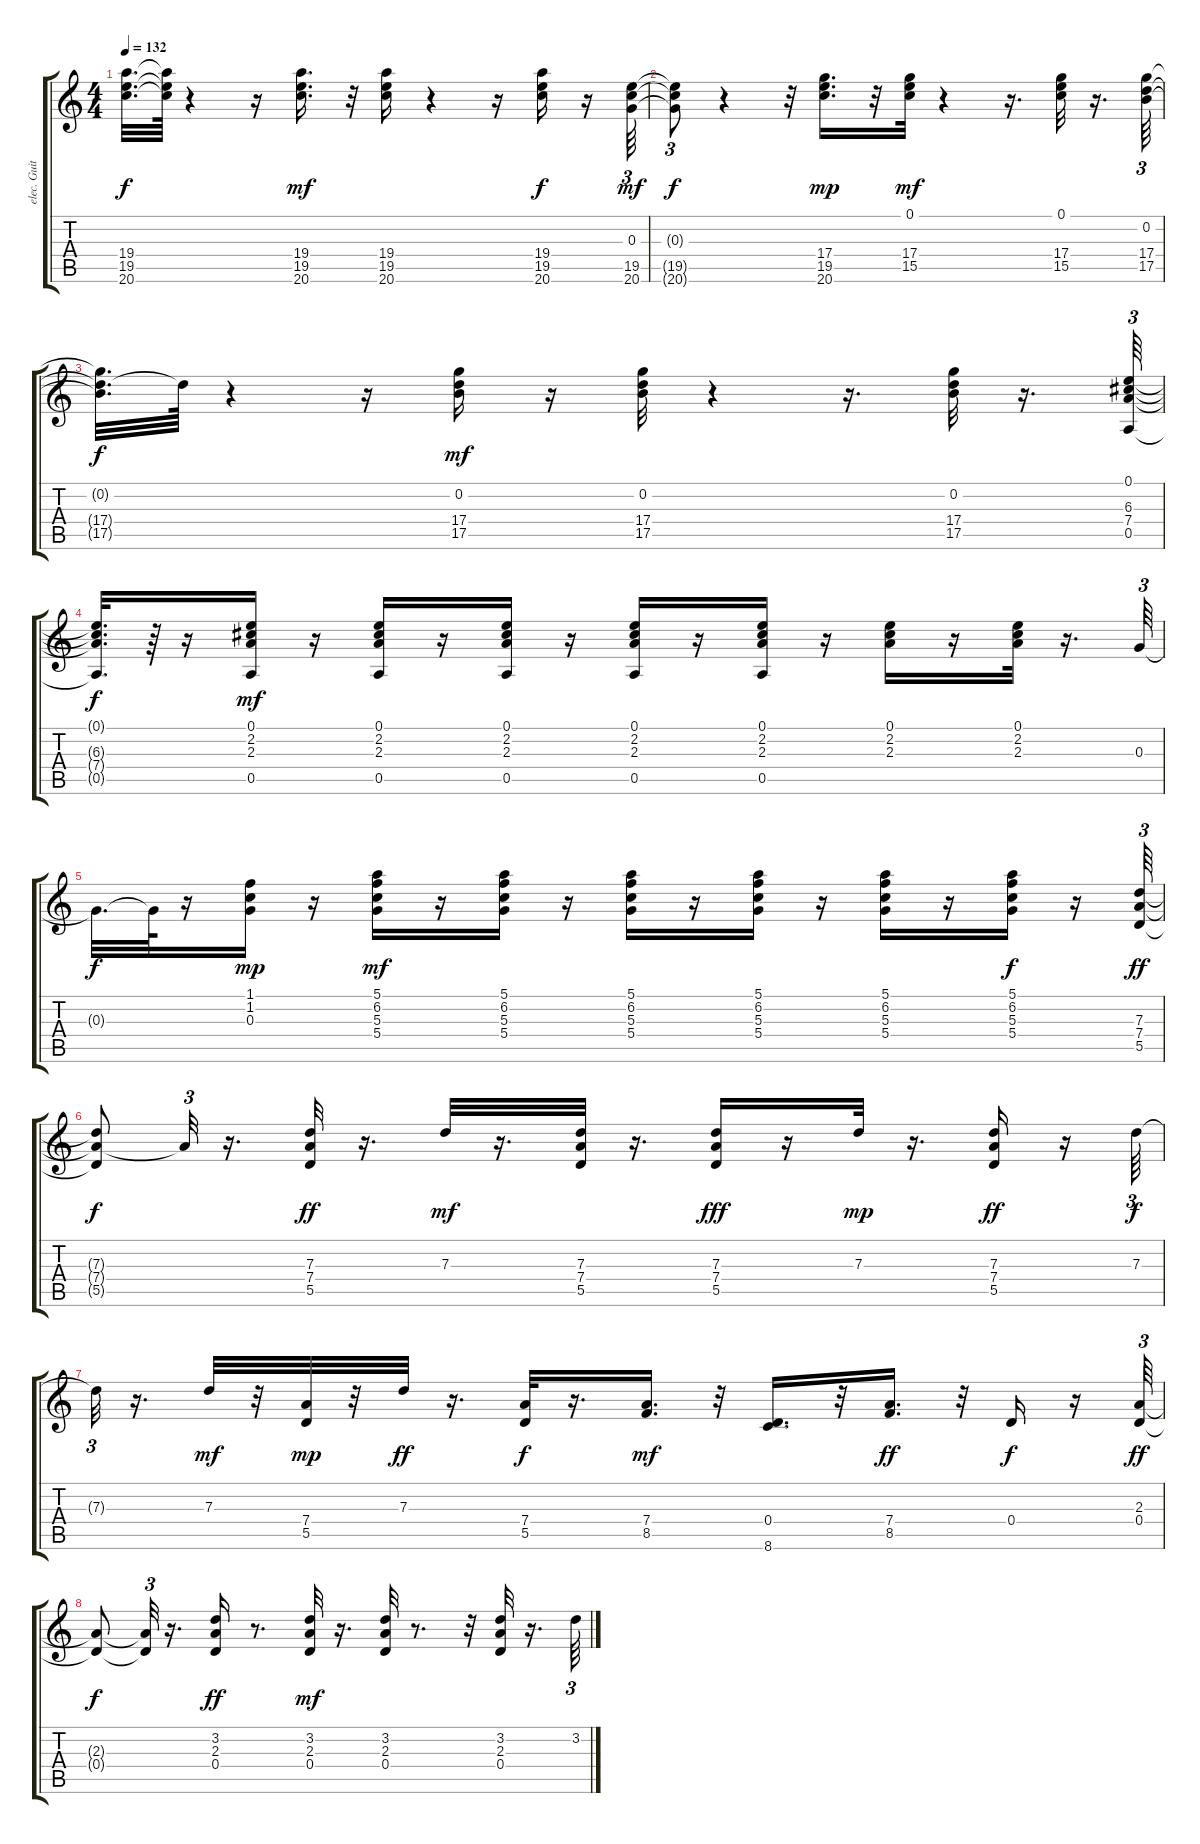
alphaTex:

\track ("elec. Guitar(clean)" "elec. Guit") {instrument electricguitarclean}
\staff {score tabs}
\tuning (E4 B3 G3 D3 A2 E2) {hide}
\ts (4 4)
\tempo 132
\clef g2
\ks c
(19.4{t} 19.5{t} 20.6{t}).32{d dy f} (19.4{t} 19.5{t} 20.6{t}).64 r.4 r.16 (19.4 19.5 20.6).16{d dy mf} r.32 (19.4 19.5 20.6).16 r.4 r.16 (19.4 19.5 20.6).16{dy f} r.16 (0.3 19.5 20.6).64{tu (3 2) dy mf} |
(0.3{t} 19.5{t} 20.6{t}).8{tu (3 2) dy f} r.4 r.32 (17.4 19.5 20.6).16{d dy mp} r.32 (0.1 17.4 15.5).32{dy mf} r.4 r.16{d} (0.1 17.4 15.5).32 r.16{d} (0.2 17.4 17.5).64{tu (3 2)} |
(0.2{t} 17.4{t} 17.5{t}).32{d dy f} 17.5{t}.64 r.4 r.16 (0.2 17.4 17.5).16{dy mf} r.16 (0.2 17.4 17.5).32 r.4 r.16{d} (0.2 17.4 17.5).32 r.16{d} (0.1 6.3 7.4 0.5).64{tu (3 2)} |
(0.1{t} 6.3{t} 7.4{t} 0.5{t}).32{d dy f} r.64 r.16 (0.1 2.2 2.3 0.5).16{dy mf} r.16 (0.1 2.2 2.3 0.5).16 r.16 (0.1 2.2 2.3 0.5).16 r.16 (0.1 2.2 2.3 0.5).16 r.16 (0.1 2.2 2.3 0.5).16 r.16 (0.1 2.2 2.3).16 r.16 (0.1 2.2 2.3).32 r.16{d} 0.3.64{tu (3 2)} |
0.3{t}.32{d dy f} 0.3{t}.64 r.16 (1.1 1.2 0.3).16{dy mp} r.16 (5.1 6.2 5.3 5.4).16{dy mf} r.16 (5.1 6.2 5.3 5.4).16 r.16 (5.1 6.2 5.3 5.4).16 r.16 (5.1 6.2 5.3 5.4).16 r.16 (5.1 6.2 5.3 5.4).16 r.16 (5.1 6.2 5.3 5.4).16{dy f} r.16 (7.3 7.4 5.5).64{tu (3 2) dy ff} |
(7.3{t} 7.4{t} 5.5{t}).8{dy f} 7.4{t}.32{tu (3 2)} r.16{d} (7.3 7.4 5.5).32{dy ff} r.16{d} 7.3.32{dy mf} r.16{d} (7.3 7.4 5.5).32 r.16{d} (7.3 7.4 5.5).16{dy fff} r.16 7.3.32{dy mp} r.16{d} (7.3 7.4 5.5).16{dy ff} r.16 7.3.64{tu (3 2) dy f} |
7.3{t}.32{tu (3 2)} r.16{d} 7.3.32{dy mf} r.32 (7.4 5.5).32{dy mp} r.32 7.3.32{dy ff} r.16{d} (7.4 5.5).32{dy f} r.16{d} (7.4 8.5).16{d dy mf} r.32 (0.4 8.6).16{d} r.32 (7.4 8.5).16{d dy ff} r.32 0.4.16{dy f} r.16 (2.3 0.4).64{tu (3 2) dy ff} |
(2.3{t} 0.4{t}).8{dy f} (2.3{t} 0.4{t}).32{tu (3 2)} r.16{d} (3.2 2.3 0.4).16{dy ff} r.8{d} (3.2 2.3 0.4).32{dy mf} r.16{d} (3.2 2.3 0.4).32 r.8{d} r.32 (3.2 2.3 0.4).32 r.16{d} 3.2.64{tu (3 2)}
